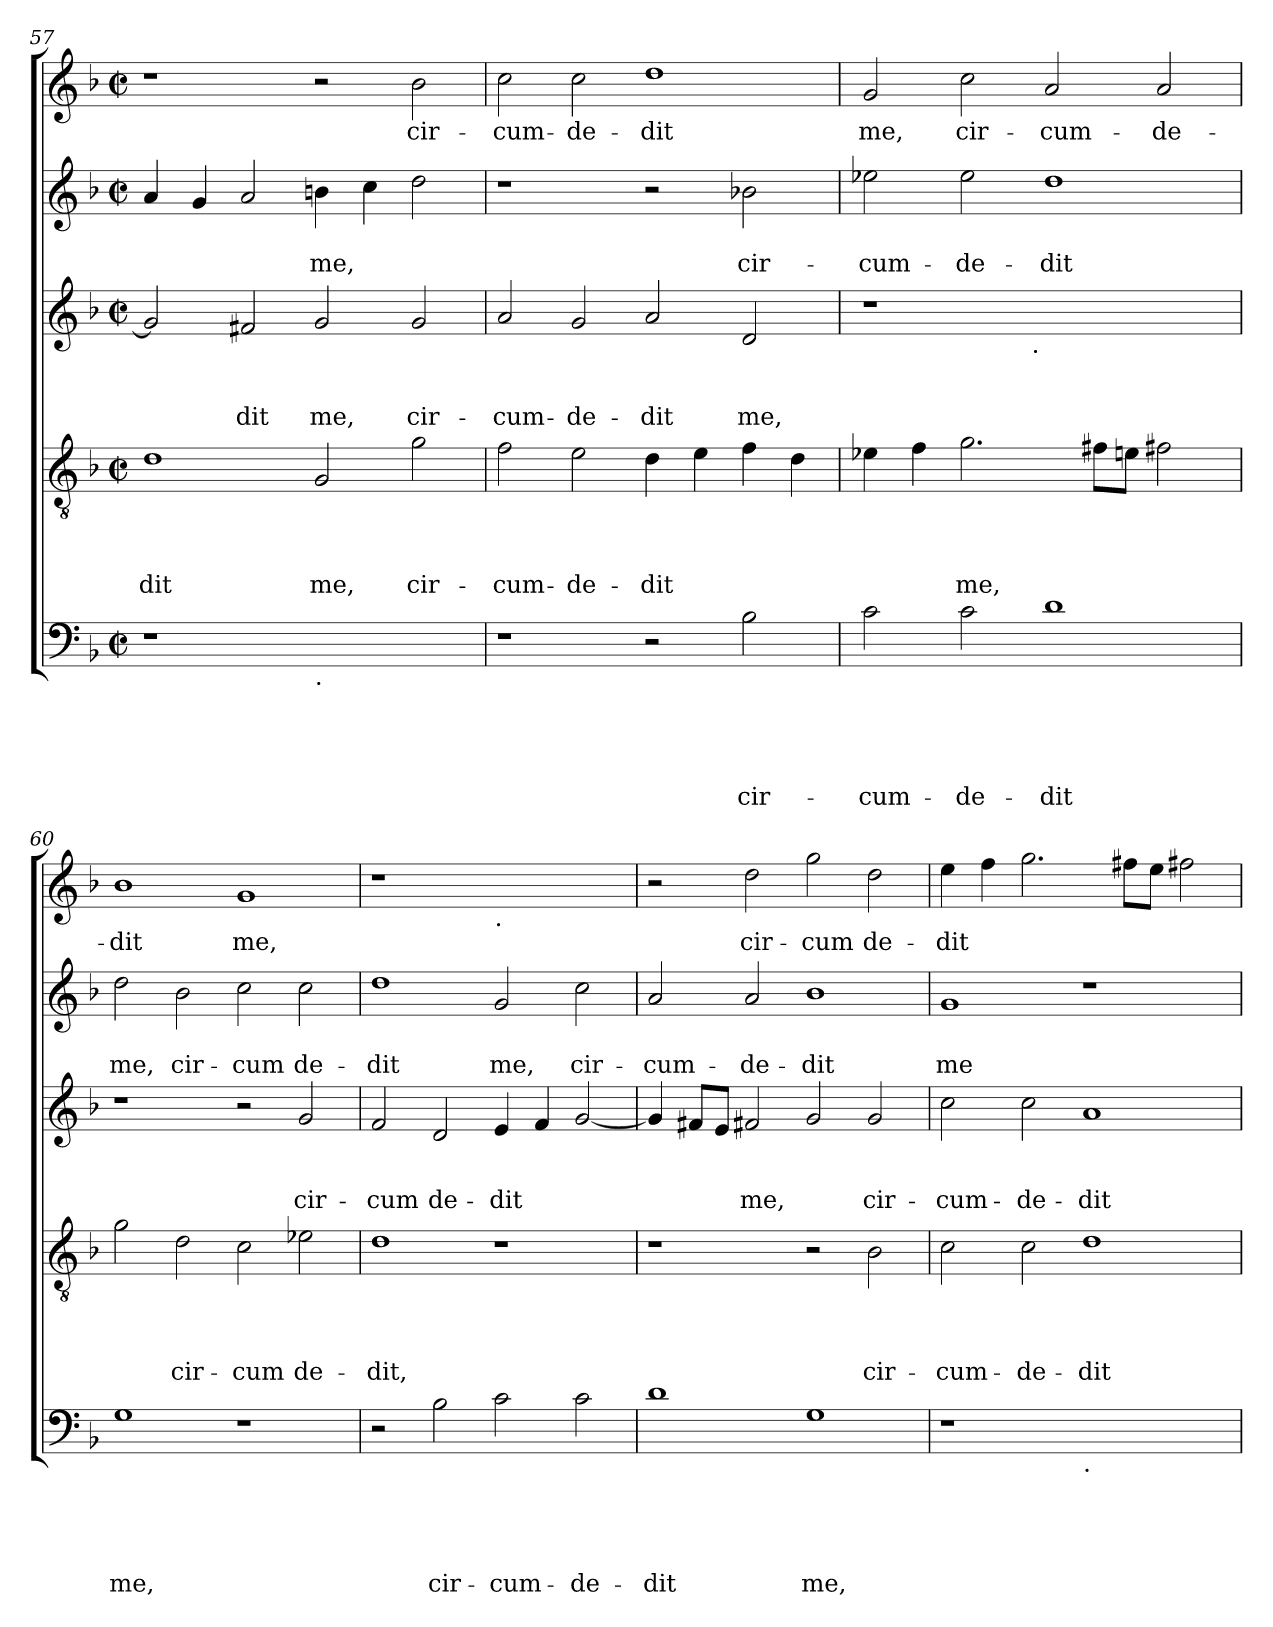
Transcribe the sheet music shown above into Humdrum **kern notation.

**kern	**text	**text	**text	**text	**text	**kern	**text	**text	**text	**text	**kern	**text	**text	**text	**kern	**text	**text	**kern	**text
*part5	*part5	*part5	*part5	*part5	*part5	*part4	*part4	*part4	*part4	*part4	*part3	*part3	*part3	*part3	*part2	*part2	*part2	*part1	*part1
*staff5	*staff5	*staff5	*staff5	*staff5	*staff5	*staff4	*staff4	*staff4	*staff4	*staff4	*staff3	*staff3	*staff3	*staff3	*staff2	*staff2	*staff2	*staff1	*staff1
*clefF4	*	*	*	*	*	*clefGv2	*	*	*	*	*clefG2	*	*	*	*clefG2	*	*	*clefG2	*
*k[b-]	*	*	*	*	*	*k[b-]	*	*	*	*	*k[b-]	*	*	*	*k[b-]	*	*	*k[b-]	*
*F:	*	*	*	*	*	*F:	*	*	*	*	*F:	*	*	*	*F:	*	*	*F:	*
*M2/2	*	*	*	*	*	*M2/2	*	*	*	*	*M2/2	*	*	*	*M2/2	*	*	*M2/2	*
*met(c|)	*	*	*	*	*	*met(c|)	*	*	*	*	*met(c|)	*	*	*	*met(c|)	*	*	*met(c|)	*
=57	=57	=57	=57	=57	=57	=57	=57	=57	=57	=57	=57	=57	=57	=57	=57	=57	=57	=57	=57
!	!	!	!	!	!	!	!	!	!	!LO:LY:b	!	!	!	!	!	!	!	!	!
1r	.	.	.	.	.	1d	.	.	.	-dit	2g/]	.	.	.	4a/	.	.	1r	.
.	.	.	.	.	.	.	.	.	.	.	.	.	.	.	4g/	.	.	.	.
!	!	!	!	!	!	!	!	!	!	!	!	!	!	!LO:LY:b	!	!	!	!	!
.	.	.	.	.	.	.	.	.	.	.	2f#X/	.	.	-dit	2a/	.	.	.	.
!LO:TX:b:t=.	!	!	!	!	!	!	!	!	!	!	!	!	!	!	!	!	!	!	!
!	!	!	!	!	!	!	!	!	!	!LO:LY:b	!	!	!	!LO:LY:b	!	!	!LO:LY:b	!	!
1ryy	.	.	.	.	.	2G/	.	.	.	me,	2g/	.	.	me,	4bn\	.	me,	2r	.
.	.	.	.	.	.	.	.	.	.	.	.	.	.	.	4cc\	.	.	.	.
!	!	!	!	!	!	!	!	!	!	!LO:LY:b	!	!	!	!LO:LY:b	!	!	!	!	!LO:LY:b
.	.	.	.	.	.	2g\	.	.	.	cir-	2g/	.	.	cir-	2dd\	.	.	2b-\	cir-
=58	=58	=58	=58	=58	=58	=58	=58	=58	=58	=58	=58	=58	=58	=58	=58	=58	=58	=58	=58
!	!	!	!	!	!	!	!	!	!	!LO:LY:b	!	!	!	!LO:LY:b	!	!	!	!	!LO:LY:b
1r	.	.	.	.	.	2f\	.	.	.	-cum-	2a/	.	.	-cum-	1r	.	.	2cc\	-cum-
!	!	!	!	!	!	!	!	!	!	!LO:LY:b	!	!	!	!LO:LY:b	!	!	!	!	!LO:LY:b
.	.	.	.	.	.	2e\	.	.	.	-de-	2g/	.	.	-de-	.	.	.	2cc\	-de-
!	!	!	!	!	!	!	!	!	!	!LO:LY:b	!	!	!	!LO:LY:b:rj	!	!	!	!	!LO:LY:b:rj
2r	.	.	.	.	.	4d\	.	.	.	-dit	2a/	.	.	-dit	2r	.	.	1dd	-dit
.	.	.	.	.	.	4e\	.	.	.	.	.	.	.	.	.	.	.	.	.
!	!	!	!	!	!LO:LY:b	!	!	!	!	!	!	!	!	!LO:LY:b	!	!	!LO:LY:b	!	!
2B-\	.	.	.	.	cir-	4f\	.	.	.	.	2d/	.	.	me,	2b-X\	.	cir-	.	.
.	.	.	.	.	.	4d\	.	.	.	.	.	.	.	.	.	.	.	.	.
=59	=59	=59	=59	=59	=59	=59	=59	=59	=59	=59	=59	=59	=59	=59	=59	=59	=59	=59	=59
!	!	!	!	!	!LO:LY:b	!	!	!	!	!	!	!	!	!	!	!	!LO:LY:b	!	!LO:LY:b
*	*	*	*	*	*	*	*	*	*	*	*^	*	*	*	*	*	*	*	*
2c\	.	.	.	.	-cum-	4e-X\	.	.	.	.	1r	2ryy	.	.	.	2ee-X\	.	-cum-	2g/	me,
.	.	.	.	.	.	4f\	.	.	.	.	.	.	.	.	.	.	.	.	.	.
!	!	!	!	!	!LO:LY:b	!	!	!	!	!LO:LY:b	!	!	!	!	!	!	!	!LO:LY:b	!	!LO:LY:b
2c\	.	.	.	.	-de-	2.g\	.	.	.	me,	.	4...ryy	.	.	.	2ee-\	.	-de-	2cc\	cir-
!	!	!	!	!	!	!	!	!	!	!	!	!LO:TX:b:t=.	!	!	!	!	!	!	!	!
.	.	.	.	.	.	.	.	.	.	.	.	1ryy	.	.	.	.	.	.	.	.
!	!	!	!	!	!LO:LY:b	!	!	!	!	!	!	!	!	!	!	!	!	!LO:LY:b	!	!LO:LY:b
1d	.	.	.	.	-dit	.	.	.	.	.	1ryy	.	.	.	.	1dd	.	-dit	2a/	-cum-
.	.	.	.	.	.	8f#X\L	.	.	.	.	.	.	.	.	.	.	.	.	.	.
.	.	.	.	.	.	8en\J	.	.	.	.	.	.	.	.	.	.	.	.	.	.
!	!	!	!	!	!	!	!	!	!	!	!	!	!	!	!	!	!	!	!	!LO:LY:b
.	.	.	.	.	.	2f#X\	.	.	.	.	.	.	.	.	.	.	.	.	2a/	-de-
.	.	.	.	.	.	.	.	.	.	.	.	32ryy	.	.	.	.	.	.	.	.
!!LO:LB:g=z
=60	=60	=60	=60	=60	=60	=60	=60	=60	=60	=60	=60	=60	=60	=60	=60	=60	=60	=60	=60	=60
!	!	!	!	!	!LO:LY:b	!	!	!	!	!	!	!	!	!	!	!	!	!LO:LY:b	!	!LO:LY:b
*	*	*	*	*	*	*	*	*	*	*	*v	*v	*	*	*	*	*	*	*	*
1G	.	.	.	.	me,	2g\	.	.	.	.	1r	.	.	.	2dd\	.	me,	1b-	-dit
!	!	!	!	!	!	!	!	!	!	!LO:LY:b	!	!	!	!	!	!	!LO:LY:b	!	!
.	.	.	.	.	.	2d\	.	.	.	cir-	.	.	.	.	2b-\	.	cir-	.	.
!	!	!	!	!	!	!	!	!	!	!LO:LY:b	!	!	!	!	!	!	!LO:LY:b	!	!LO:LY:b
1r	.	.	.	.	.	2c\	.	.	.	-cum	2r	.	.	.	2cc\	.	-cum	1g	me,
!	!	!	!	!	!	!	!	!	!	!LO:LY:b	!	!	!	!LO:LY:b	!	!	!LO:LY:b	!	!
.	.	.	.	.	.	2e-X\	.	.	.	de-	2g/	.	.	cir-	2cc\	.	de-	.	.
=61	=61	=61	=61	=61	=61	=61	=61	=61	=61	=61	=61	=61	=61	=61	=61	=61	=61	=61	=61
!	!	!	!	!	!	!	!	!	!	!LO:LY:b	!	!	!	!LO:LY:b	!	!	!LO:LY:b	!	!
2r	.	.	.	.	.	1d	.	.	.	-dit,	2f/	.	.	-cum	1dd	.	-dit	1r	.
!	!	!	!	!	!LO:LY:b	!	!	!	!	!	!	!	!	!LO:LY:b	!	!	!	!	!
2B-\	.	.	.	.	cir-	.	.	.	.	.	2d/	.	.	de-	.	.	.	.	.
!	!	!	!	!	!	!	!	!	!	!	!	!	!	!	!	!	!	!LO:TX:b:t=.	!
!	!	!	!	!	!LO:LY:b	!	!	!	!	!	!	!	!	!LO:LY:b	!	!	!LO:LY:b	!	!
2c\	.	.	.	.	-cum-	1r	.	.	.	.	4e/	.	.	-dit	2g/	.	me,	1ryy	.
.	.	.	.	.	.	.	.	.	.	.	4f/	.	.	.	.	.	.	.	.
!	!	!	!	!	!LO:LY:b	!	!	!	!	!	!	!	!	!	!	!	!LO:LY:b	!	!
2c\	.	.	.	.	-de-	.	.	.	.	.	[<2g/	.	.	.	2cc\	.	cir-	.	.
=62	=62	=62	=62	=62	=62	=62	=62	=62	=62	=62	=62	=62	=62	=62	=62	=62	=62	=62	=62
!	!	!	!	!	!LO:LY:b	!	!	!	!	!	!	!	!	!	!	!	!LO:LY:b	!	!
1d	.	.	.	.	-dit	1r	.	.	.	.	4g/]	.	.	.	2a/	.	-cum-	2r	.
.	.	.	.	.	.	.	.	.	.	.	8f#X/L	.	.	.	.	.	.	.	.
.	.	.	.	.	.	.	.	.	.	.	8e/J	.	.	.	.	.	.	.	.
!	!	!	!	!	!	!	!	!	!	!	!	!	!	!LO:LY:b	!	!	!LO:LY:b	!	!LO:LY:b
.	.	.	.	.	.	.	.	.	.	.	2f#X/	.	.	me,	2a/	.	-de-	2dd\	cir-
!	!	!	!	!	!LO:LY:b	!	!	!	!	!	!	!	!	!	!	!	!LO:LY:b	!	!LO:LY:b
1G	.	.	.	.	me,	2r	.	.	.	.	2g/	.	.	.	1b-	.	-dit	2gg\	-cum
!	!	!	!	!	!	!	!	!	!	!LO:LY:b	!	!	!	!LO:LY:b	!	!	!	!	!LO:LY:b
.	.	.	.	.	.	2B-\	.	.	.	cir-	2g/	.	.	cir-	.	.	.	2dd\	de-
=63	=63	=63	=63	=63	=63	=63	=63	=63	=63	=63	=63	=63	=63	=63	=63	=63	=63	=63	=63
!	!	!	!	!	!	!	!	!	!	!LO:LY:b	!	!	!	!LO:LY:b	!	!	!LO:LY:b	!	!LO:LY:b
1r	.	.	.	.	.	2c\	.	.	.	-cum-	2cc\	.	.	-cum-	1g	.	me	4ee\	-dit
.	.	.	.	.	.	.	.	.	.	.	.	.	.	.	.	.	.	4ff\	.
!	!	!	!	!	!	!	!	!	!	!LO:LY:b	!	!	!	!LO:LY:b	!	!	!	!	!
.	.	.	.	.	.	2c\	.	.	.	-de-	2cc\	.	.	-de-	.	.	.	2.gg\	.
!LO:TX:b:t=.	!	!	!	!	!	!	!	!	!	!	!	!	!	!	!	!	!	!	!
!	!	!	!	!	!	!	!	!	!	!LO:LY:b:rj	!	!	!	!LO:LY:b:rj	!	!	!	!	!
1ryy	.	.	.	.	.	1d	.	.	.	-dit	1a	.	.	-dit	1r	.	.	.	.
.	.	.	.	.	.	.	.	.	.	.	.	.	.	.	.	.	.	8ff#X\L	.
.	.	.	.	.	.	.	.	.	.	.	.	.	.	.	.	.	.	8ee\J	.
.	.	.	.	.	.	.	.	.	.	.	.	.	.	.	.	.	.	2ff#X\	.
=	=	=	=	=	=	=	=	=	=	=	=	=	=	=	=	=	=	=	=
*-	*-	*-	*-	*-	*-	*-	*-	*-	*-	*-	*-	*-	*-	*-	*-	*-	*-	*-	*-
